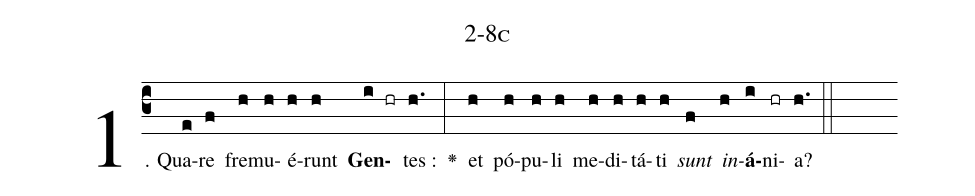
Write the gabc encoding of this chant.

name: 2-8c;
%%
(c3)1. Qu{a}(e)re(f) fre(h)mu(h)é(h)runt(h) <b>Gen</b>(i hr)tes :(h.) <v>\greheightstar</v>(:) et(h) pó(h)pu(h)li(h) me(h)di(h)tá(h)ti(h) <i>sunt</i>(f) <i>in</i>(h)<b>á</b>(i)ni(hr)a?(h.) (::)

%E(h) u(h) o(f) u(h) a(i) e.(h.) (::)
